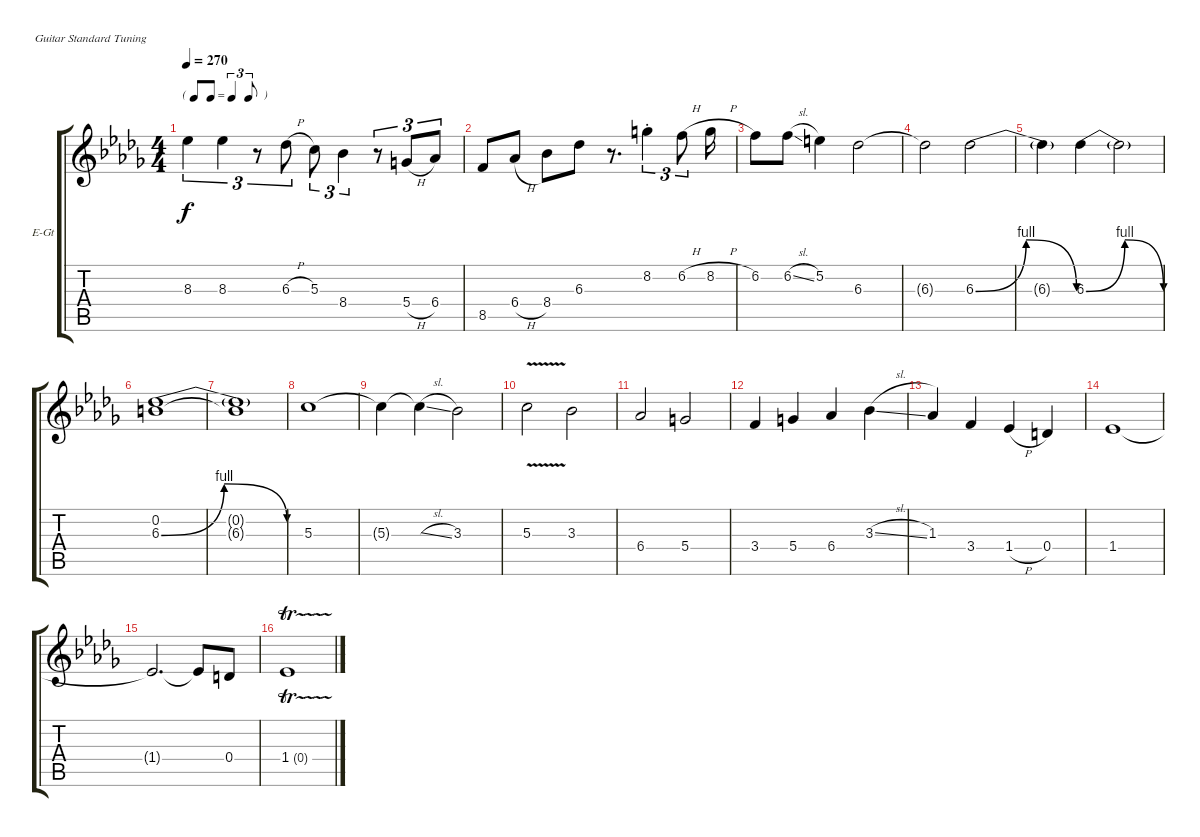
\defaultSystemsLayout 4
\bracketExtendMode groupsimilarinstruments
\firstSystemTrackNameOrientation horizontal
\otherSystemsTrackNameOrientation horizontal
\track ("Electric Guitar" "E-Gt") {multiBarRest instrument overdrivenguitar}
\staff {score tabs}
\tuning (E4 B3 G3 D3 A2 E2)
\ts (4 4)
\tf triplet8th
\tempo 270
\clef g2
\ks bbminor
8.3.4{tu (3 2) dy f} 8.3.4{tu (3 2)} r.8{tu (3 2)} 6.3{h}.8{tu (3 2)} 5.3.8{tu (3 2)} 8.4.4{tu (3 2)} r.8{tu (3 2)} 5.4{h}.8{tu (3 2)} 6.4.8{tu (3 2)} |
8.5.8 6.4{h}.8 8.4.8 6.3.8 r.8{d} 8.2{st}.4{tu (3 2)} 6.2{h}.8{tu (3 2)} 8.2{h}.16 |
6.2.8 6.2{sl}.8 5.2.4 6.3.2 |
6.3{t}.2 6.3{be (bendrelease 0 0 10.2 4 20.4 4 59.4 0)}.2 |
6.3{t}.4 6.3{be (bendrelease 0 0 15 4 15.6 4 58.8 0)}.4 6.3{t}.2 |
(6.3{be (bendrelease 0 0 7.199999999999999 4 15 4 58.199999999999996 0)} 0.2).1 |
(0.2{t} 6.3{t}).1 |
5.3.1 |
5.3{t}.4 5.3{sl t}.4 3.3.2 |
5.3{v}.2 3.3.2 |
6.4.2 5.4.2 |
3.4.4 5.4.4 6.4.4 3.3{sl}.4 |
1.3.4 3.4.4 1.4{h}.4 0.4.4 |
1.4.1 |
1.4{t}.2{d} 1.4{t}.8 0.4.8 |
1.4{tr (0 16)}.1
